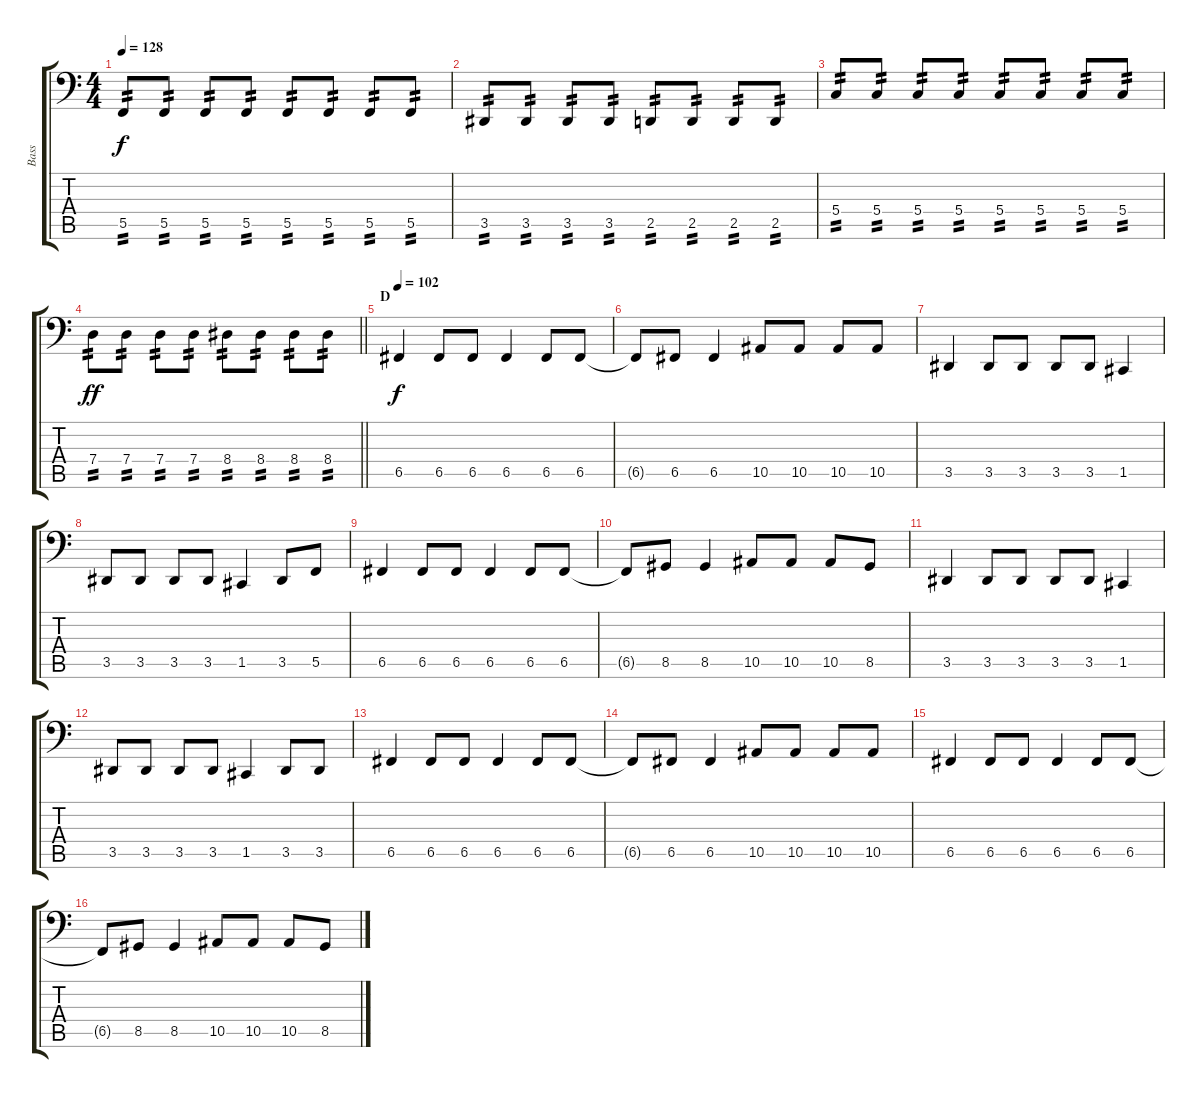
\track ("Bass" "Bass") {instrument electricbasspick}
\staff {score tabs}
\tuning (Bb2 F2 C2 G1 C1 A0) {hide}
\ts (4 4)
\tempo 128
\clef f4
\ks c
5.5.8{tp 2 dy f} 5.5.8{tp 2} 5.5.8{tp 2} 5.5.8{tp 2} 5.5.8{tp 2} 5.5.8{tp 2} 5.5.8{tp 2} 5.5.8{tp 2} |
3.5.8{tp 2} 3.5.8{tp 2} 3.5.8{tp 2} 3.5.8{tp 2} 2.5.8{tp 2} 2.5.8{tp 2} 2.5.8{tp 2} 2.5.8{tp 2} |
5.4.8{tp 2} 5.4.8{tp 2} 5.4.8{tp 2} 5.4.8{tp 2} 5.4.8{tp 2} 5.4.8{tp 2} 5.4.8{tp 2} 5.4.8{tp 2} |
\barLineRight lightlight
7.4.8{tp 2 dy ff} 7.4.8{tp 2} 7.4.8{tp 2} 7.4.8{tp 2} 8.4.8{tp 2} 8.4.8{tp 2} 8.4.8{tp 2} 8.4.8{tp 2} |
\section ("" "D")
\tempo 102
6.5.4{dy f} 6.5.8 6.5.8 6.5.4 6.5.8 6.5.8 |
6.5{t}.8 6.5.8 6.5.4 10.5.8 10.5.8 10.5.8 10.5.8 |
3.5.4 3.5.8 3.5.8 3.5.8 3.5.8 1.5.4 |
3.5.8 3.5.8 3.5.8 3.5.8 1.5.4 3.5.8 5.5.8 |
6.5.4 6.5.8 6.5.8 6.5.4 6.5.8 6.5.8 |
6.5{t}.8 8.5.8 8.5.4 10.5.8 10.5.8 10.5.8 8.5.8 |
3.5.4 3.5.8 3.5.8 3.5.8 3.5.8 1.5.4 |
3.5.8 3.5.8 3.5.8 3.5.8 1.5.4 3.5.8 3.5.8 |
6.5.4 6.5.8 6.5.8 6.5.4 6.5.8 6.5.8 |
6.5{t}.8 6.5.8 6.5.4 10.5.8 10.5.8 10.5.8 10.5.8 |
6.5.4 6.5.8 6.5.8 6.5.4 6.5.8 6.5.8 |
6.5{t}.8 8.5.8 8.5.4 10.5.8 10.5.8 10.5.8 8.5.8
